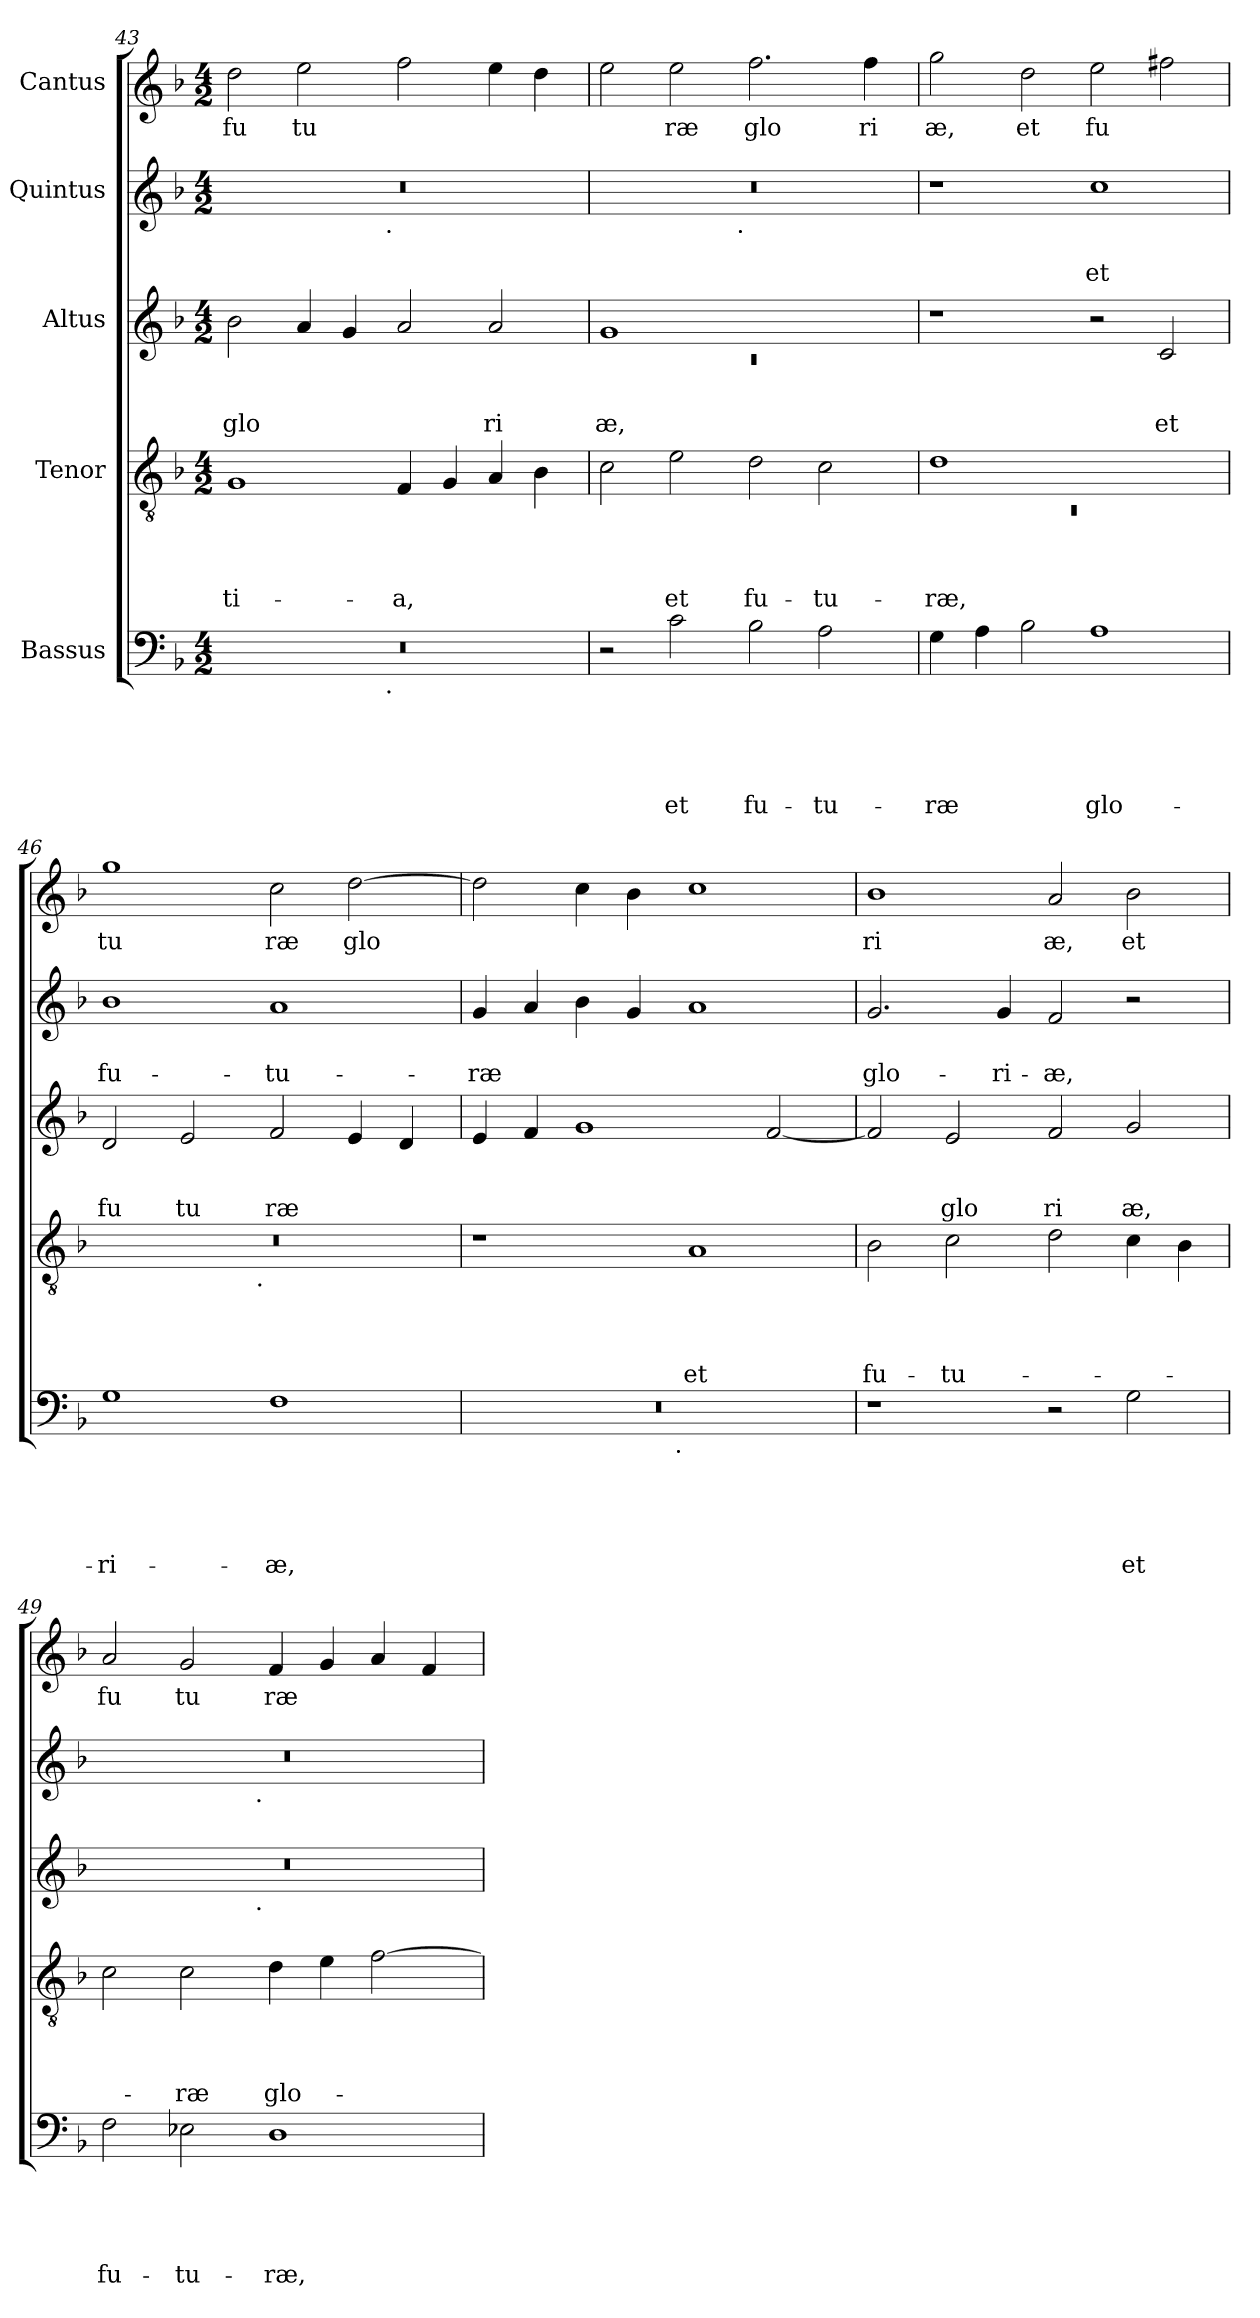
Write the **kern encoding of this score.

**kern	**text	**text	**text	**text	**text	**kern	**text	**text	**text	**text	**kern	**text	**text	**text	**kern	**text	**text	**kern	**text
*part5	*part5	*part5	*part5	*part5	*part5	*part4	*part4	*part4	*part4	*part4	*part3	*part3	*part3	*part3	*part2	*part2	*part2	*part1	*part1
*staff5	*staff5	*staff5	*staff5	*staff5	*staff5	*staff4	*staff4	*staff4	*staff4	*staff4	*staff3	*staff3	*staff3	*staff3	*staff2	*staff2	*staff2	*staff1	*staff1
*I"Bassus	*	*	*	*	*	*I"Tenor	*	*	*	*	*I"Altus	*	*	*	*I"Quintus	*	*	*I"Cantus	*
!!LO:PB:g=z
*clefF4	*	*	*	*	*	*clefGv2	*	*	*	*	*clefG2	*	*	*	*clefG2	*	*	*clefG2	*
*k[b-]	*	*	*	*	*	*k[b-]	*	*	*	*	*k[b-]	*	*	*	*k[b-]	*	*	*k[b-]	*
*F:	*	*	*	*	*	*F:	*	*	*	*	*F:	*	*	*	*F:	*	*	*F:	*
*M4/2	*	*	*	*	*	*M4/2	*	*	*	*	*M4/2	*	*	*	*M4/2	*	*	*M4/2	*
=43	=43	=43	=43	=43	=43	=43	=43	=43	=43	=43	=43	=43	=43	=43	=43	=43	=43	=43	=43
!	!	!	!	!	!	!	!	!	!	!LO:LY:b	!	!	!	!LO:LY:b	!	!	!	!	!LO:LY:b
*^	*	*	*	*	*	*	*	*	*	*	*	*	*	*	*^	*	*	*	*
0r	2ryy	.	.	.	.	.	1G	.	.	.	-ti-	2b-\	.	.	glo	0r	2ryy	.	.	2dd\	fu
!	!	!	!	!	!	!	!	!	!	!	!	!	!	!	!	!	!	!	!	!	!LO:LY:b
.	4...ryy	.	.	.	.	.	.	.	.	.	.	4a/	.	.	.	.	4...ryy	.	.	2ee\	tu
.	.	.	.	.	.	.	.	.	.	.	.	4g/	.	.	.	.	.	.	.	.	.
!	!	!	!	!	!	!	!	!	!	!	!	!	!	!	!	!	!LO:TX:b:t=.	!	!	!	!
!	!LO:TX:b:t=.	!	!	!	!	!	!	!	!	!	!	!	!	!	!	!	!	!	!	!	!
.	1ryy	.	.	.	.	.	.	.	.	.	.	.	.	.	.	.	1ryy	.	.	.	.
!	!	!	!	!	!	!	!	!	!	!	!LO:LY:b	!	!	!	!	!	!	!	!	!	!
.	.	.	.	.	.	.	4F/	.	.	.	-a,	2a/	.	.	.	.	.	.	.	2ff\	.
.	.	.	.	.	.	.	4G/	.	.	.	.	.	.	.	.	.	.	.	.	.	.
!	!	!	!	!	!	!	!	!	!	!	!	!	!	!	!LO:LY:b	!	!	!	!	!	!
.	.	.	.	.	.	.	4A/	.	.	.	.	2a/	.	.	ri	.	.	.	.	4ee\	.
.	.	.	.	.	.	.	4B-\	.	.	.	.	.	.	.	.	.	.	.	.	4dd\	.
.	32ryy	.	.	.	.	.	.	.	.	.	.	.	.	.	.	.	32ryy	.	.	.	.
=44	=44	=44	=44	=44	=44	=44	=44	=44	=44	=44	=44	=44	=44	=44	=44	=44	=44	=44	=44	=44	=44
*	*	*	*	*	*	*	*	*	*	*	*	*^	*	*	*	*	*	*	*	*	*
!	!	!	!	!	!	!	!	!	!	!	!	!	!LO:N:vis=1	!	!	!LO:LY:b	!	!	!	!	!	!
*v	*v	*	*	*	*	*	*	*	*	*	*	*	*	*	*	*	*	*	*	*	*	*
2r	.	.	.	.	.	2c\	.	.	.	.	1g	0rc	.	.	æ,	0r	2ryy	.	.	2ee\	.
!	!	!	!	!	!LO:LY:b	!	!	!	!	!LO:LY:b	!	!	!	!	!	!	!	!	!	!	!LO:LY:b
2c\	.	.	.	.	et	2e\	.	.	.	et	.	.	.	.	.	.	4...ryy	.	.	2ee\	ræ
!	!	!	!	!	!	!	!	!	!	!	!	!	!	!	!	!	!LO:TX:b:t=.	!	!	!	!
.	.	.	.	.	.	.	.	.	.	.	.	.	.	.	.	.	1ryy	.	.	.	.
!	!	!	!	!	!LO:LY:b	!	!	!	!	!LO:LY:b	!	!	!	!	!	!	!	!	!	!	!LO:LY:b
2B-\	.	.	.	.	fu-	2d\	.	.	.	fu-	1ryy	.	.	.	.	.	.	.	.	2.ff\	glo
!	!	!	!	!	!LO:LY:b	!	!	!	!	!LO:LY:b	!	!	!	!	!	!	!	!	!	!	!
2A\	.	.	.	.	-tu-	2c\	.	.	.	-tu-	.	.	.	.	.	.	.	.	.	.	.
!	!	!	!	!	!	!	!	!	!	!	!	!	!	!	!	!	!	!	!	!	!LO:LY:b
.	.	.	.	.	.	.	.	.	.	.	.	.	.	.	.	.	.	.	.	4ff\	ri
.	.	.	.	.	.	.	.	.	.	.	.	.	.	.	.	.	32ryy	.	.	.	.
=45	=45	=45	=45	=45	=45	=45	=45	=45	=45	=45	=45	=45	=45	=45	=45	=45	=45	=45	=45	=45	=45
*	*	*	*	*	*	*^	*	*	*	*	*	*	*	*	*	*	*	*	*	*	*
!	!	!	!	!	!LO:LY:b	!	!LO:N:vis=1	!	!	!	!LO:LY:b	!	!	!	!	!	!	!	!	!	!	!LO:LY:b
*	*	*	*	*	*	*	*	*	*	*	*	*v	*v	*	*	*	*	*	*	*	*	*
*	*	*	*	*	*	*	*	*	*	*	*	*	*	*	*	*v	*v	*	*	*	*
4G\	.	.	.	.	-ræ	1d	0rC	.	.	.	-ræ,	1r	.	.	.	1r	.	.	2gg\	æ,
4A\	.	.	.	.	.	.	.	.	.	.	.	.	.	.	.	.	.	.	.	.
!	!	!	!	!	!	!	!	!	!	!	!	!	!	!	!	!	!	!	!	!LO:LY:b
2B-\	.	.	.	.	.	.	.	.	.	.	.	.	.	.	.	.	.	.	2dd\	et
!	!	!	!	!	!LO:LY:b	!	!	!	!	!	!	!	!	!	!	!	!	!LO:LY:b	!	!LO:LY:b
1A	.	.	.	.	glo-	1ryy	.	.	.	.	.	2r	.	.	.	1cc	.	et	2ee>\	fu
!	!	!	!	!	!	!	!	!	!	!	!	!	!	!	!LO:LY:b	!	!	!	!	!
.	.	.	.	.	.	.	.	.	.	.	.	2c/	.	.	et	.	.	.	2ff#X\	.
=46	=46	=46	=46	=46	=46	=46	=46	=46	=46	=46	=46	=46	=46	=46	=46	=46	=46	=46	=46	=46
!	!	!	!	!	!LO:LY:b	!	!	!	!	!	!	!	!	!	!LO:LY:b	!	!	!LO:LY:b	!	!LO:LY:b
1G	.	.	.	.	-ri-	0r	2ryy	.	.	.	.	2d/	.	.	fu	1b-	.	fu-	1gg	tu
!	!	!	!	!	!	!	!	!	!	!	!	!	!	!	!LO:LY:b	!	!	!	!	!
.	.	.	.	.	.	.	4...ryy	.	.	.	.	2e/	.	.	tu	.	.	.	.	.
!	!	!	!	!	!	!	!LO:TX:b:t=.	!	!	!	!	!	!	!	!	!	!	!	!	!
.	.	.	.	.	.	.	1ryy	.	.	.	.	.	.	.	.	.	.	.	.	.
!	!	!	!	!	!LO:LY:b	!	!	!	!	!	!	!	!	!	!LO:LY:b	!	!	!LO:LY:b	!	!LO:LY:b
1F	.	.	.	.	-æ,	.	.	.	.	.	.	2f/	.	.	ræ	1a	.	-tu-	2cc\	ræ
!	!	!	!	!	!	!	!	!	!	!	!	!	!	!	!	!	!	!	!	!LO:LY:b
.	.	.	.	.	.	.	.	.	.	.	.	4e/	.	.	.	.	.	.	[>2dd\	glo
.	.	.	.	.	.	.	.	.	.	.	.	4d/	.	.	.	.	.	.	.	.
.	.	.	.	.	.	.	32ryy	.	.	.	.	.	.	.	.	.	.	.	.	.
=47	=47	=47	=47	=47	=47	=47	=47	=47	=47	=47	=47	=47	=47	=47	=47	=47	=47	=47	=47	=47
!	!	!	!	!	!	!	!	!	!	!	!	!	!	!	!	!	!	!LO:LY:b	!	!
*^	*	*	*	*	*	*v	*v	*	*	*	*	*	*	*	*	*	*	*	*	*
0r	2ryy	.	.	.	.	.	1r	.	.	.	.	4e/	.	.	.	4g/	.	-ræ	2dd\]	.
.	.	.	.	.	.	.	.	.	.	.	.	4f/	.	.	.	4a/	.	.	.	.
.	4...ryy	.	.	.	.	.	.	.	.	.	.	1g	.	.	.	4b-\	.	.	4cc\	.
.	.	.	.	.	.	.	.	.	.	.	.	.	.	.	.	4g/	.	.	4b-\	.
!	!LO:TX:b:t=.	!	!	!	!	!	!	!	!	!	!	!	!	!	!	!	!	!	!	!
.	1ryy	.	.	.	.	.	.	.	.	.	.	.	.	.	.	.	.	.	.	.
!	!	!	!	!	!	!	!	!	!	!	!LO:LY:b	!	!	!	!	!	!	!	!	!
.	.	.	.	.	.	.	1A	.	.	.	et	.	.	.	.	1a	.	.	1cc	.
.	.	.	.	.	.	.	.	.	.	.	.	[<2f/	.	.	.	.	.	.	.	.
.	32ryy	.	.	.	.	.	.	.	.	.	.	.	.	.	.	.	.	.	.	.
=48	=48	=48	=48	=48	=48	=48	=48	=48	=48	=48	=48	=48	=48	=48	=48	=48	=48	=48	=48	=48
!	!	!	!	!	!	!	!	!	!	!	!LO:LY:b	!	!	!	!	!	!	!LO:LY:b	!	!LO:LY:b
*v	*v	*	*	*	*	*	*	*	*	*	*	*	*	*	*	*	*	*	*	*
1r	.	.	.	.	.	2B-\	.	.	.	fu-	2f/]	.	.	.	2.g/	.	glo-	1b-	ri
!	!	!	!	!	!	!	!	!	!	!LO:LY:b	!	!	!	!LO:LY:b	!	!	!	!	!
.	.	.	.	.	.	2c\	.	.	.	-tu-	2e/	.	.	glo	.	.	.	.	.
!	!	!	!	!	!	!	!	!	!	!	!	!	!	!	!	!	!LO:LY:b	!	!
.	.	.	.	.	.	.	.	.	.	.	.	.	.	.	4g/	.	-ri-	.	.
!	!	!	!	!	!	!	!	!	!	!	!	!	!	!LO:LY:b	!	!	!LO:LY:b	!	!LO:LY:b
2r	.	.	.	.	.	2d\	.	.	.	.	2f/	.	.	ri	2f/	.	-æ,	2a/	æ,
!	!	!	!	!	!LO:LY:b	!	!	!	!	!	!	!	!	!LO:LY:b	!	!	!	!	!LO:LY:b
2G\	.	.	.	.	et	4c\	.	.	.	.	2g/	.	.	æ,	2r	.	.	2b-\	et
.	.	.	.	.	.	4B-\	.	.	.	.	.	.	.	.	.	.	.	.	.
=49	=49	=49	=49	=49	=49	=49	=49	=49	=49	=49	=49	=49	=49	=49	=49	=49	=49	=49	=49
!	!	!	!	!	!LO:LY:b	!	!	!	!	!	!	!	!	!	!	!	!	!	!LO:LY:b
*	*	*	*	*	*	*	*	*	*	*	*^	*	*	*	*^	*	*	*	*
2F\	.	.	.	.	fu-	2c\	.	.	.	.	0r	2ryy	.	.	.	0r	2ryy	.	.	2a/	fu
!	!	!	!	!	!LO:LY:b	!	!	!	!	!LO:LY:b	!	!	!	!	!	!	!	!	!	!	!LO:LY:b
2E-X\	.	.	.	.	-tu-	2c\	.	.	.	-ræ	.	4...ryy	.	.	.	.	4...ryy	.	.	2g/	tu
!	!	!	!	!	!	!	!	!	!	!	!	!	!	!	!	!	!LO:TX:b:t=.	!	!	!	!
!	!	!	!	!	!	!	!	!	!	!	!	!LO:TX:b:t=.	!	!	!	!	!	!	!	!	!
.	.	.	.	.	.	.	.	.	.	.	.	1ryy	.	.	.	.	1ryy	.	.	.	.
!	!	!	!	!	!LO:LY:b	!	!	!	!	!LO:LY:b	!	!	!	!	!	!	!	!	!	!	!LO:LY:b
1D	.	.	.	.	-ræ,	4d\	.	.	.	glo-	.	.	.	.	.	.	.	.	.	4f/	ræ
.	.	.	.	.	.	4e\	.	.	.	.	.	.	.	.	.	.	.	.	.	4g/	.
.	.	.	.	.	.	[<2f\	.	.	.	.	.	.	.	.	.	.	.	.	.	4a/	.
.	.	.	.	.	.	.	.	.	.	.	.	.	.	.	.	.	.	.	.	4f</	.
.	.	.	.	.	.	.	.	.	.	.	.	32ryy	.	.	.	.	32ryy	.	.	.	.
*	*	*	*	*	*	*	*	*	*	*	*v	*v	*	*	*	*	*	*	*	*	*
*	*	*	*	*	*	*	*	*	*	*	*	*	*	*	*v	*v	*	*	*	*
=	=	=	=	=	=	=	=	=	=	=	=	=	=	=	=	=	=	=	=
*-	*-	*-	*-	*-	*-	*-	*-	*-	*-	*-	*-	*-	*-	*-	*-	*-	*-	*-	*-
